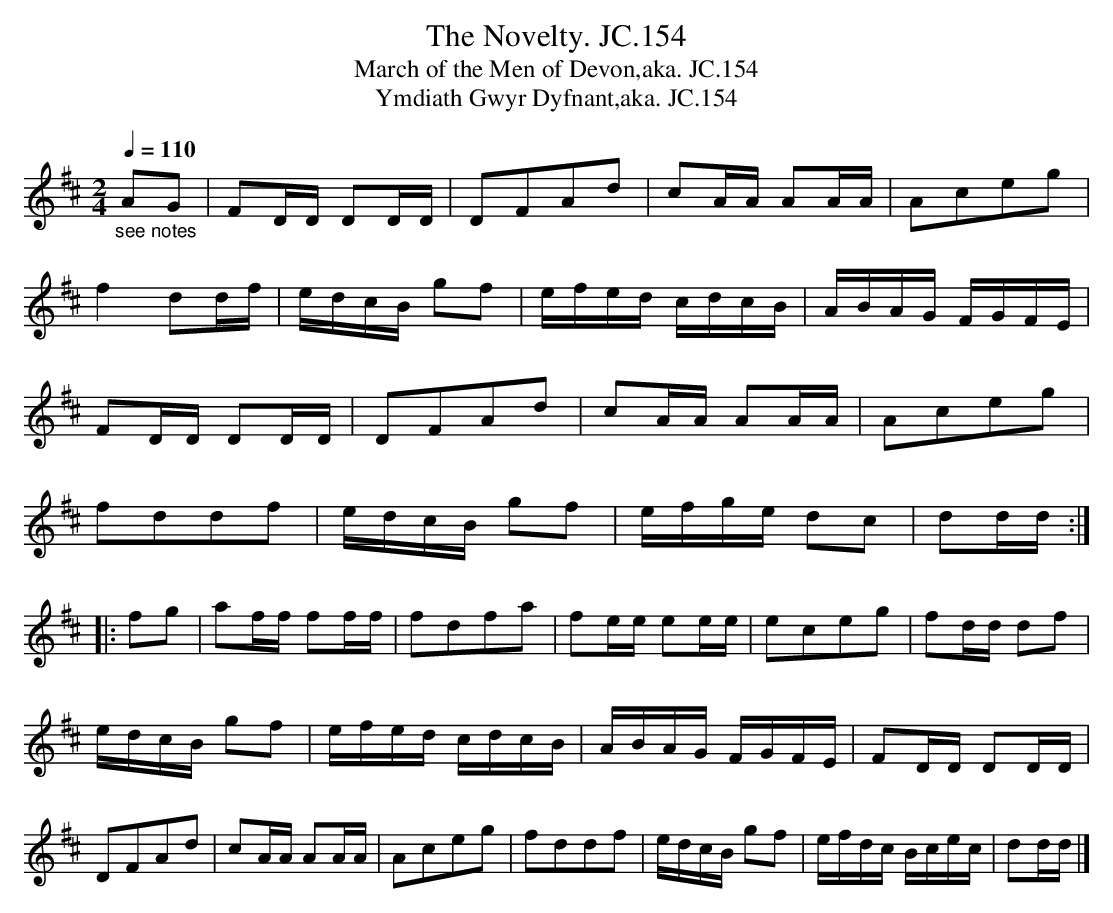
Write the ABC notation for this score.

X:1
T:Novelty. JC.154, The
T:March of the Men of Devon,aka. JC.154
T:Ymdiath Gwyr Dyfnant,aka. JC.154
M:2/4
L:1/16
Q:1/4=110
K:D
"_see notes"A2G2|\\
F2DD D2DD|D2F2A2d2|c2AA A2AA|A2c2e2g2|
f4d2df|edcB g2f2|efed cdcB|ABAG FGFE|
F2DD D2DD|D2F2A2d2|c2AA A2AA|A2c2e2g2|
f2d2d2f2|edcB g2f2|efge d2c2|d2dd:|
|:f2g2|a2ff f2ff|f2d2f2a2|f2ee e2ee|e2c2e2g2|\\
f2dd d2f2|
edcB g2f2|efed cdcB|ABAG FGFE|F2DD D2DD|
D2F2A2d2|c2AA A2AA|A2c2e2g2|f2d2d2f2|\\
edcB g2f2|efdc Bcec|d2dd|]
